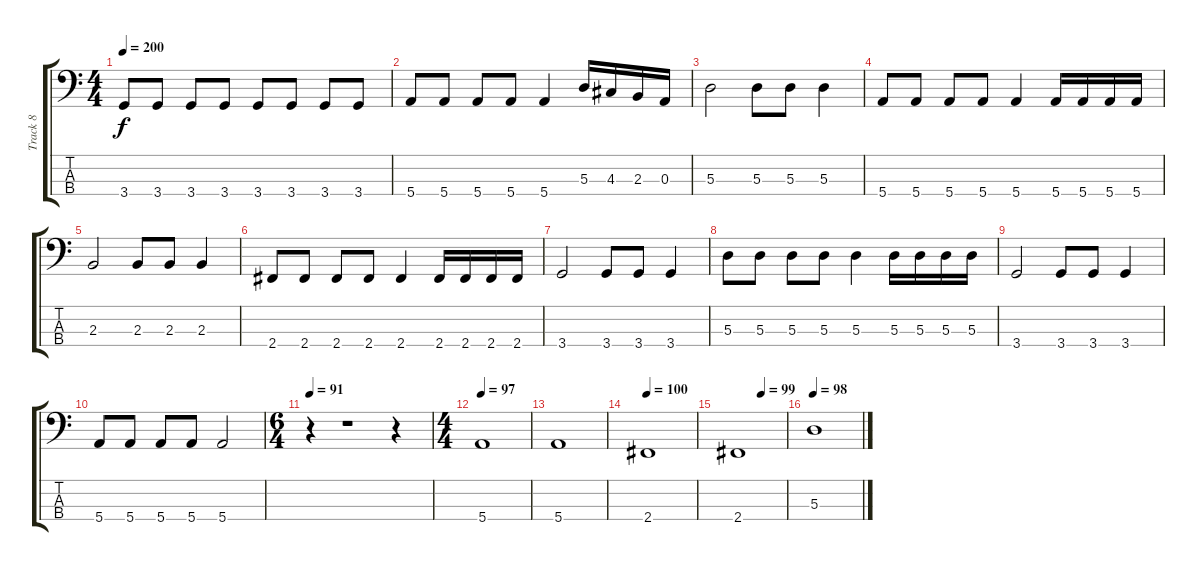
\track ("Track 8" "Track 8") {instrument electricbassfinger}
\staff {score tabs}
\tuning (G2 D2 A1 E1) {hide}
\ts (4 4)
\tempo 200
\clef f4
\ks c
3.4.8{dy f} 3.4.8 3.4.8 3.4.8 3.4.8 3.4.8 3.4.8 3.4.8 |
5.4.8 5.4.8 5.4.8 5.4.8 5.4.4 5.3.16 4.3.16 2.3.16 0.3.16 |
5.3.2 5.3.8 5.3.8 5.3.4 |
5.4.8 5.4.8 5.4.8 5.4.8 5.4.4 5.4.16 5.4.16 5.4.16 5.4.16 |
2.3.2 2.3.8 2.3.8 2.3.4 |
2.4.8 2.4.8 2.4.8 2.4.8 2.4.4 2.4.16 2.4.16 2.4.16 2.4.16 |
3.4.2 3.4.8 3.4.8 3.4.4 |
5.3.8 5.3.8 5.3.8 5.3.8 5.3.4 5.3.16 5.3.16 5.3.16 5.3.16 |
3.4.2 3.4.8 3.4.8 3.4.4 |
5.4.8 5.4.8 5.4.8 5.4.8 5.4.2 |
\ts (6 4)
\tempo 91
r.4 r.1 r.4 |
\ts (4 4)
\tempo 97
5.4.1 |
5.4.1 |
\tempo 100
2.4.1 |
\tempo (99 0.5)
2.4.1 |
\tempo 98
5.3.1
